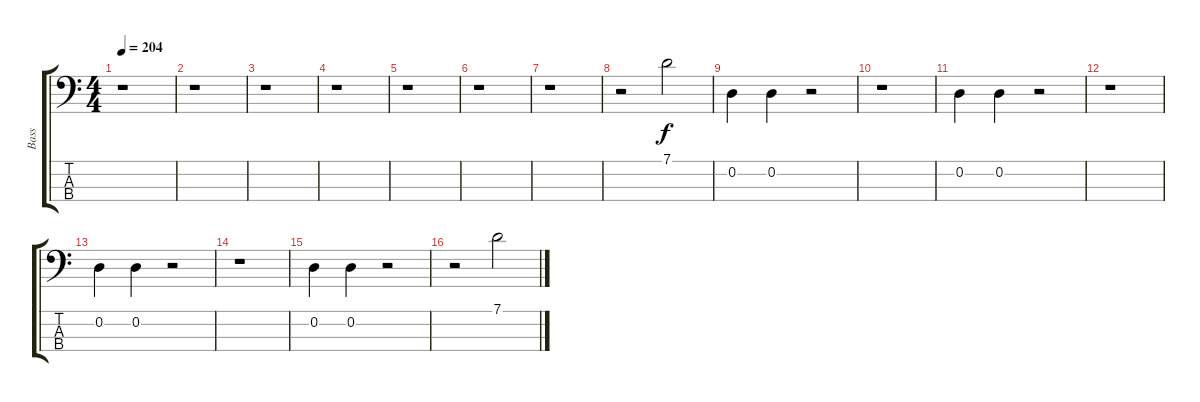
\track ("Bass" "Bass") {instrument electricbassfinger}
\staff {score tabs}
\tuning (G2 D2 A1 E1) {hide}
\ts (4 4)
\tempo 204
\clef f4
\ks c
r.1{dy f instrument electricbassfinger} |
r.1 |
r.1 |
r.1 |
r.1 |
r.1 |
r.1 |
r.2 7.1.2 |
0.2.4 0.2.4 r.2 |
r.1 |
0.2.4 0.2.4 r.2 |
r.1 |
0.2.4 0.2.4 r.2 |
r.1 |
0.2.4 0.2.4 r.2 |
r.2 7.1.2
